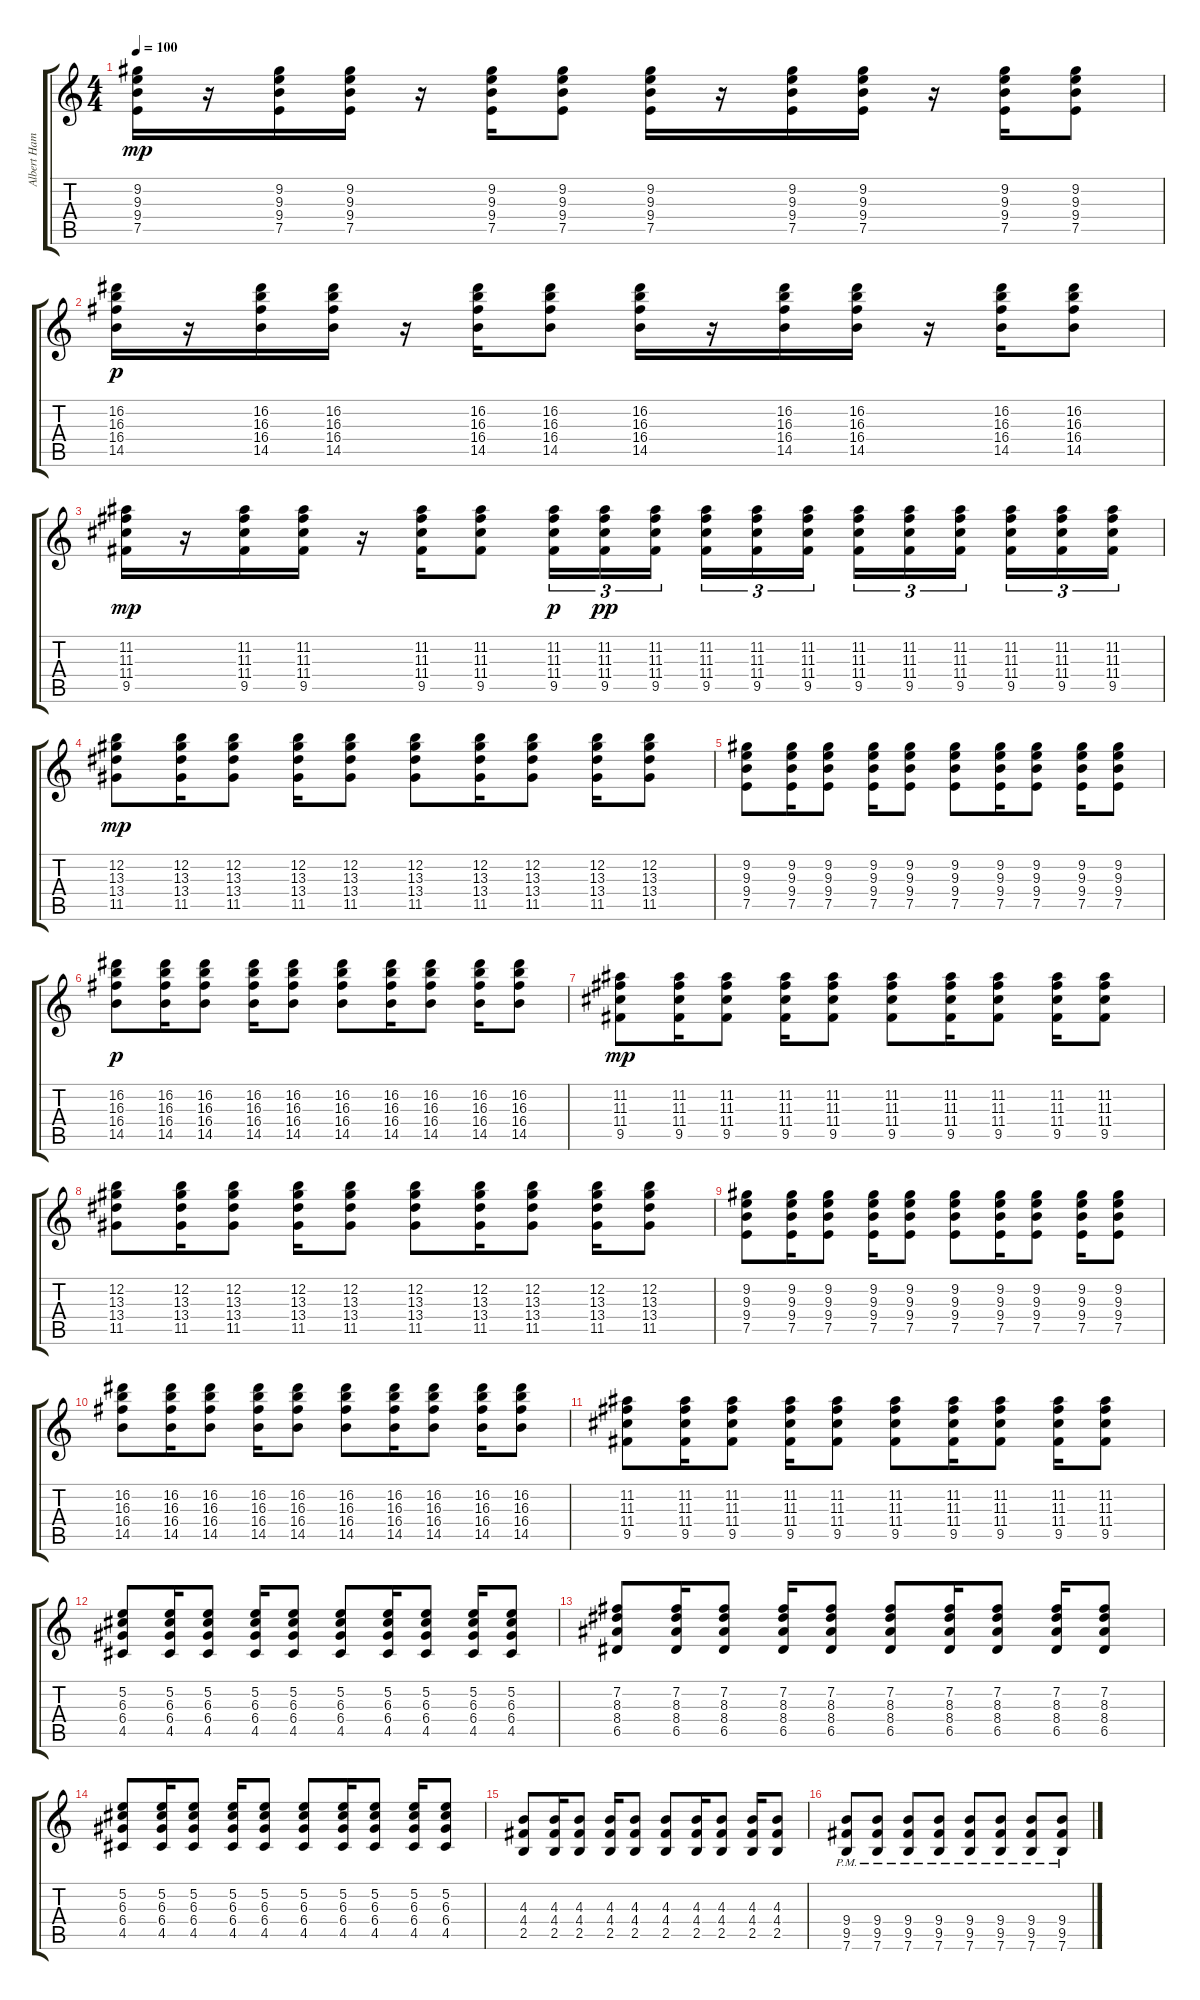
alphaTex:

\track ("Albert Hammond Jr. (Rythm Guitar)" "Albert Ham") {instrument electricguitarjazz}
\staff {score tabs}
\tuning (E4 B3 G3 D3 A2 E2) {hide}
\ts (4 4)
\tempo 100
\clef g2
\ks c
(9.2 9.3 9.4 7.5).16{dy mp} r.16 (9.2 9.3 9.4 7.5).16 (9.2 9.3 9.4 7.5).16 r.16 (9.2 9.3 9.4 7.5).16 (9.2 9.3 9.4 7.5).8 (9.2 9.3 9.4 7.5).16 r.16 (9.2 9.3 9.4 7.5).16 (9.2 9.3 9.4 7.5).16 r.16 (9.2 9.3 9.4 7.5).16 (9.2 9.3 9.4 7.5).8 |
(16.2 16.3 16.4 14.5).16{dy p} r.16 (16.2 16.3 16.4 14.5).16 (16.2 16.3 16.4 14.5).16 r.16 (16.2 16.3 16.4 14.5).16 (16.2 16.3 16.4 14.5).8 (16.2 16.3 16.4 14.5).16 r.16 (16.2 16.3 16.4 14.5).16 (16.2 16.3 16.4 14.5).16 r.16 (16.2 16.3 16.4 14.5).16 (16.2 16.3 16.4 14.5).8 |
(11.2 11.3 11.4 9.5).16{dy mp} r.16 (11.2 11.3 11.4 9.5).16 (11.2 11.3 11.4 9.5).16 r.16 (11.2 11.3 11.4 9.5).16 (11.2 11.3 11.4 9.5).8 (11.2 11.3 11.4 9.5).16{tu (3 2) dy p} (11.2 11.3 11.4 9.5).16{tu (3 2) dy pp} (11.2 11.3 11.4 9.5).16{tu (3 2)} (11.2 11.3 11.4 9.5).16{tu (3 2)} (11.2 11.3 11.4 9.5).16{tu (3 2)} (11.2 11.3 11.4 9.5).16{tu (3 2)} (11.2 11.3 11.4 9.5).16{tu (3 2)} (11.2 11.3 11.4 9.5).16{tu (3 2)} (11.2 11.3 11.4 9.5).16{tu (3 2)} (11.2 11.3 11.4 9.5).16{tu (3 2)} (11.2 11.3 11.4 9.5).16{tu (3 2)} (11.2 11.3 11.4 9.5).16{tu (3 2)} |
(12.2 13.3 13.4 11.5).8{dy mp} (12.2 13.3 13.4 11.5).16 (12.2 13.3 13.4 11.5).8 (12.2 13.3 13.4 11.5).16 (12.2 13.3 13.4 11.5).8 (12.2 13.3 13.4 11.5).8 (12.2 13.3 13.4 11.5).16 (12.2 13.3 13.4 11.5).8 (12.2 13.3 13.4 11.5).16 (12.2 13.3 13.4 11.5).8 |
(9.2 9.3 9.4 7.5).8 (9.2 9.3 9.4 7.5).16 (9.2 9.3 9.4 7.5).8 (9.2 9.3 9.4 7.5).16 (9.2 9.3 9.4 7.5).8 (9.2 9.3 9.4 7.5).8 (9.2 9.3 9.4 7.5).16 (9.2 9.3 9.4 7.5).8 (9.2 9.3 9.4 7.5).16 (9.2 9.3 9.4 7.5).8 |
(16.2 16.3 16.4 14.5).8{dy p} (16.2 16.3 16.4 14.5).16 (16.2 16.3 16.4 14.5).8 (16.2 16.3 16.4 14.5).16 (16.2 16.3 16.4 14.5).8 (16.2 16.3 16.4 14.5).8 (16.2 16.3 16.4 14.5).16 (16.2 16.3 16.4 14.5).8 (16.2 16.3 16.4 14.5).16 (16.2 16.3 16.4 14.5).8 |
(11.2 11.3 11.4 9.5).8{dy mp} (11.2 11.3 11.4 9.5).16 (11.2 11.3 11.4 9.5).8 (11.2 11.3 11.4 9.5).16 (11.2 11.3 11.4 9.5).8 (11.2 11.3 11.4 9.5).8 (11.2 11.3 11.4 9.5).16 (11.2 11.3 11.4 9.5).8 (11.2 11.3 11.4 9.5).16 (11.2 11.3 11.4 9.5).8 |
(12.2 13.3 13.4 11.5).8 (12.2 13.3 13.4 11.5).16 (12.2 13.3 13.4 11.5).8 (12.2 13.3 13.4 11.5).16 (12.2 13.3 13.4 11.5).8 (12.2 13.3 13.4 11.5).8 (12.2 13.3 13.4 11.5).16 (12.2 13.3 13.4 11.5).8 (12.2 13.3 13.4 11.5).16 (12.2 13.3 13.4 11.5).8 |
(9.2 9.3 9.4 7.5).8 (9.2 9.3 9.4 7.5).16 (9.2 9.3 9.4 7.5).8 (9.2 9.3 9.4 7.5).16 (9.2 9.3 9.4 7.5).8 (9.2 9.3 9.4 7.5).8 (9.2 9.3 9.4 7.5).16 (9.2 9.3 9.4 7.5).8 (9.2 9.3 9.4 7.5).16 (9.2 9.3 9.4 7.5).8 |
(16.2 16.3 16.4 14.5).8 (16.2 16.3 16.4 14.5).16 (16.2 16.3 16.4 14.5).8 (16.2 16.3 16.4 14.5).16 (16.2 16.3 16.4 14.5).8 (16.2 16.3 16.4 14.5).8 (16.2 16.3 16.4 14.5).16 (16.2 16.3 16.4 14.5).8 (16.2 16.3 16.4 14.5).16 (16.2 16.3 16.4 14.5).8 |
(11.2 11.3 11.4 9.5).8 (11.2 11.3 11.4 9.5).16 (11.2 11.3 11.4 9.5).8 (11.2 11.3 11.4 9.5).16 (11.2 11.3 11.4 9.5).8 (11.2 11.3 11.4 9.5).8 (11.2 11.3 11.4 9.5).16 (11.2 11.3 11.4 9.5).8 (11.2 11.3 11.4 9.5).16 (11.2 11.3 11.4 9.5).8 |
(5.2 6.3 6.4 4.5).8 (5.2 6.3 6.4 4.5).16 (5.2 6.3 6.4 4.5).8 (5.2 6.3 6.4 4.5).16 (5.2 6.3 6.4 4.5).8 (5.2 6.3 6.4 4.5).8 (5.2 6.3 6.4 4.5).16 (5.2 6.3 6.4 4.5).8 (5.2 6.3 6.4 4.5).16 (5.2 6.3 6.4 4.5).8 |
(7.2 8.3 8.4 6.5).8 (7.2 8.3 8.4 6.5).16 (7.2 8.3 8.4 6.5).8 (7.2 8.3 8.4 6.5).16 (7.2 8.3 8.4 6.5).8 (7.2 8.3 8.4 6.5).8 (7.2 8.3 8.4 6.5).16 (7.2 8.3 8.4 6.5).8 (7.2 8.3 8.4 6.5).16 (7.2 8.3 8.4 6.5).8 |
(5.2 6.3 6.4 4.5).8 (5.2 6.3 6.4 4.5).16 (5.2 6.3 6.4 4.5).8 (5.2 6.3 6.4 4.5).16 (5.2 6.3 6.4 4.5).8 (5.2 6.3 6.4 4.5).8 (5.2 6.3 6.4 4.5).16 (5.2 6.3 6.4 4.5).8 (5.2 6.3 6.4 4.5).16 (5.2 6.3 6.4 4.5).8 |
(4.3 4.4 2.5).8 (4.3 4.4 2.5).16 (4.3 4.4 2.5).8 (4.3 4.4 2.5).16 (4.3 4.4 2.5).8 (4.3 4.4 2.5).8 (4.3 4.4 2.5).16 (4.3 4.4 2.5).8 (4.3 4.4 2.5).16 (4.3 4.4 2.5).8 |
(9.4{pm} 9.5{pm} 7.6{pm}).8 (9.4{pm} 9.5{pm} 7.6{pm}).8 (9.4{pm} 9.5{pm} 7.6{pm}).8 (9.4{pm} 9.5{pm} 7.6{pm}).8 (9.4{pm} 9.5{pm} 7.6{pm}).8 (9.4{pm} 9.5{pm} 7.6{pm}).8 (9.4{pm} 9.5{pm} 7.6{pm}).8 (9.4{pm} 9.5{pm} 7.6{pm}).8
